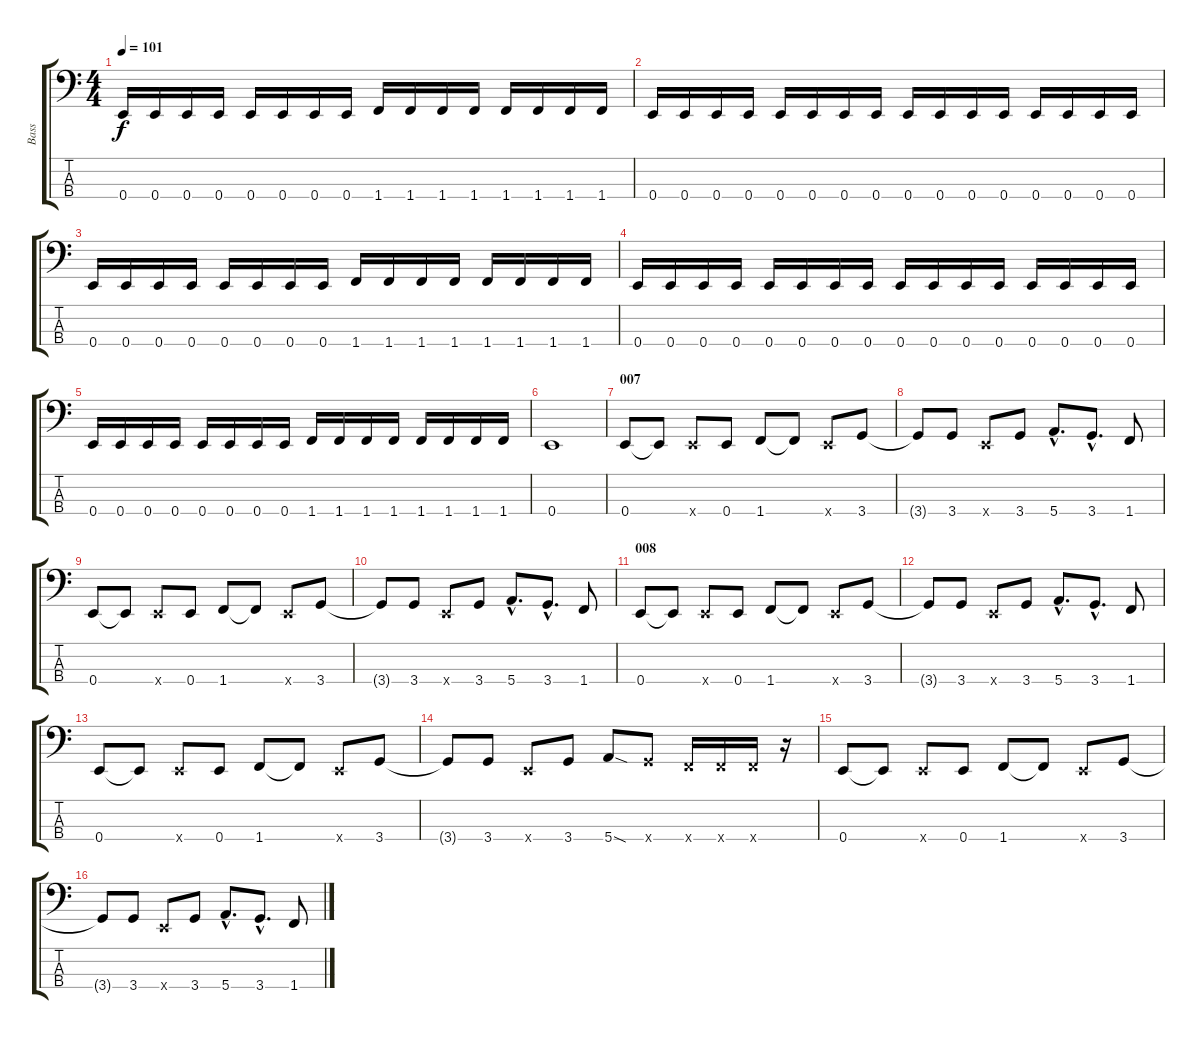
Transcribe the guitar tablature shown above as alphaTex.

\track ("Bass" "Bass") {instrument electricbasspick}
\staff {score tabs}
\tuning (G2 D2 A1 E1) {hide}
\ts (4 4)
\tempo 101
\clef f4
\ks c
0.4.16{dy f} 0.4.16 0.4.16 0.4.16 0.4.16 0.4.16 0.4.16 0.4.16 1.4.16 1.4.16 1.4.16 1.4.16 1.4.16 1.4.16 1.4.16 1.4.16 |
0.4.16 0.4.16 0.4.16 0.4.16 0.4.16 0.4.16 0.4.16 0.4.16 0.4.16 0.4.16 0.4.16 0.4.16 0.4.16 0.4.16 0.4.16 0.4.16 |
0.4.16 0.4.16 0.4.16 0.4.16 0.4.16 0.4.16 0.4.16 0.4.16 1.4.16 1.4.16 1.4.16 1.4.16 1.4.16 1.4.16 1.4.16 1.4.16 |
0.4.16 0.4.16 0.4.16 0.4.16 0.4.16 0.4.16 0.4.16 0.4.16 0.4.16 0.4.16 0.4.16 0.4.16 0.4.16 0.4.16 0.4.16 0.4.16 |
0.4.16 0.4.16 0.4.16 0.4.16 0.4.16 0.4.16 0.4.16 0.4.16 1.4.16 1.4.16 1.4.16 1.4.16 1.4.16 1.4.16 1.4.16 1.4.16 |
0.4.1 |
\section ("" "007")
0.4.8 0.4{t}.8 0.4{x}.8 0.4.8 1.4.8 1.4{t}.8 0.4{x}.8 3.4.8 |
3.4{t}.8 3.4.8 0.4{x}.8 3.4.8 5.4{hac}.8{d} 3.4{hac}.8{d} 1.4.8 |
0.4.8 0.4{t}.8 0.4{x}.8 0.4.8 1.4.8 1.4{t}.8 0.4{x}.8 3.4.8 |
3.4{t}.8 3.4.8 0.4{x}.8 3.4.8 5.4{hac}.8{d} 3.4{hac}.8{d} 1.4.8 |
\section ("" "008")
0.4.8 0.4{t}.8 0.4{x}.8 0.4.8 1.4.8 1.4{t}.8 0.4{x}.8 3.4.8 |
3.4{t}.8 3.4.8 0.4{x}.8 3.4.8 5.4{hac}.8{d} 3.4{hac}.8{d} 1.4.8 |
0.4.8 0.4{t}.8 0.4{x}.8 0.4.8 1.4.8 1.4{t}.8 0.4{x}.8 3.4.8 |
3.4{t}.8 3.4.8 0.4{x}.8 3.4.8 5.4{sod}.8 3.4{x}.8 1.4{x}.16 1.4{x}.16 1.4{x}.16 r.16 |
0.4.8 0.4{t}.8 0.4{x}.8 0.4.8 1.4.8 1.4{t}.8 0.4{x}.8 3.4.8 |
3.4{t}.8 3.4.8 0.4{x}.8 3.4.8 5.4{hac}.8{d} 3.4{hac}.8{d} 1.4.8
